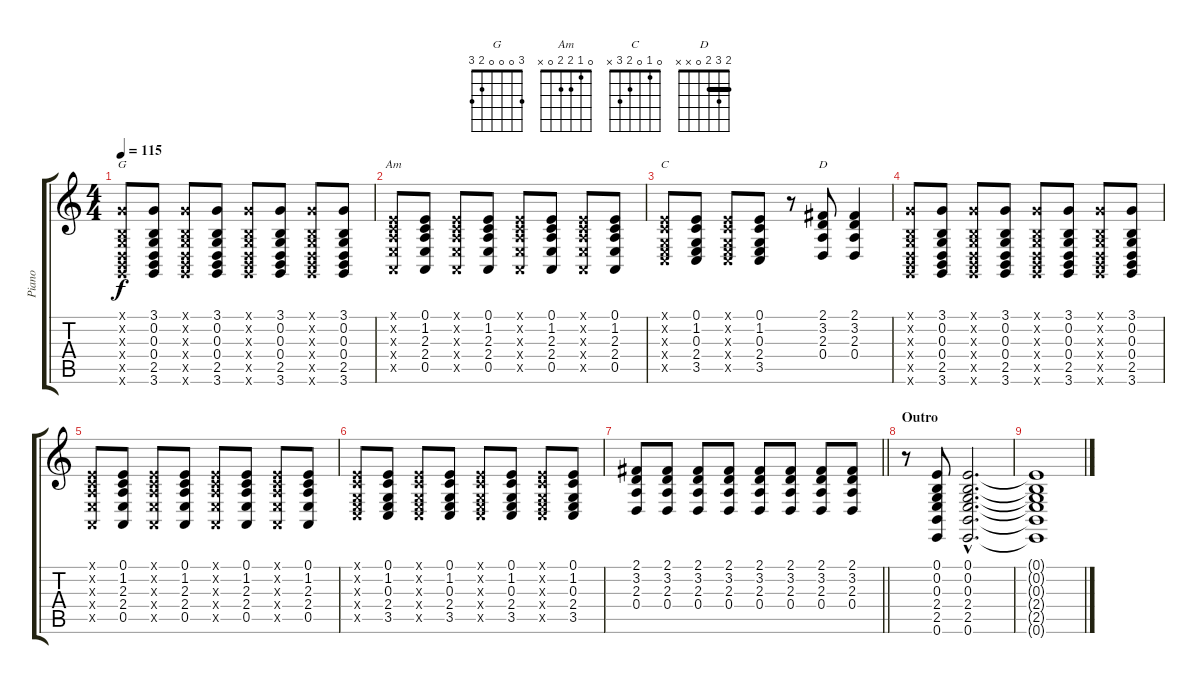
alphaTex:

\track ("Piano" "Piano") {instrument honkytonkpiano}
\staff {score tabs}
\tuning (E4 B3 G3 D3 A2 E2) {hide}
\chord ("G" 3 0 0 0 2 3)
\chord ("Am" 0 1 2 2 0 x)
\chord ("C" 0 1 0 2 3 x)
\chord ("D" 2 3 2 0 x x) {barre 2}
\ts (4 4)
\tempo 115
\clef g2
\ks c
(3.1{x} 0.2{x} 0.3{x} 0.4{x} 2.5{x} 3.6{x}).8{ch "G" dy f} (3.1 0.2 0.3 0.4 2.5 3.6).8 (3.1{x} 0.2{x} 0.3{x} 0.4{x} 2.5{x} 3.6{x}).8 (3.1 0.2 0.3 0.4 2.5 3.6).8 (3.1{x} 0.2{x} 0.3{x} 0.4{x} 2.5{x} 3.6{x}).8 (3.1 0.2 0.3 0.4 2.5 3.6).8 (3.1{x} 0.2{x} 0.3{x} 0.4{x} 2.5{x} 3.6{x}).8 (3.1 0.2 0.3 0.4 2.5 3.6).8 |
(0.1{x} 1.2{x} 2.3{x} 2.4{x} 0.5{x}).8{ch "Am"} (0.1 1.2 2.3 2.4 0.5).8 (0.1{x} 1.2{x} 2.3{x} 2.4{x} 0.5{x}).8 (0.1 1.2 2.3 2.4 0.5).8 (0.1{x} 1.2{x} 2.3{x} 2.4{x} 0.5{x}).8 (0.1 1.2 2.3 2.4 0.5).8 (0.1{x} 1.2{x} 2.3{x} 2.4{x} 0.5{x}).8 (0.1 1.2 2.3 2.4 0.5).8 |
(0.1{x} 1.2{x} 0.3{x} 2.4{x} 3.5{x}).8{ch "C"} (0.1 1.2 0.3 2.4 3.5).8 (0.1{x} 1.2{x} 0.3{x} 2.4{x} 3.5{x}).8 (0.1 1.2 0.3 2.4 3.5).8 r.8 (2.1 3.2 2.3 0.4).8{ch "D"} (2.1 3.2 2.3 0.4).4 |
(3.1{x} 0.2{x} 0.3{x} 0.4{x} 2.5{x} 3.6{x}).8 (3.1 0.2 0.3 0.4 2.5 3.6).8 (3.1{x} 0.2{x} 0.3{x} 0.4{x} 2.5{x} 3.6{x}).8 (3.1 0.2 0.3 0.4 2.5 3.6).8 (3.1{x} 0.2{x} 0.3{x} 0.4{x} 2.5{x} 3.6{x}).8 (3.1 0.2 0.3 0.4 2.5 3.6).8 (3.1{x} 0.2{x} 0.3{x} 0.4{x} 2.5{x} 3.6{x}).8 (3.1 0.2 0.3 0.4 2.5 3.6).8 |
(0.1{x} 1.2{x} 2.3{x} 2.4{x} 0.5{x}).8 (0.1 1.2 2.3 2.4 0.5).8 (0.1{x} 1.2{x} 2.3{x} 2.4{x} 0.5{x}).8 (0.1 1.2 2.3 2.4 0.5).8 (0.1{x} 1.2{x} 2.3{x} 2.4{x} 0.5{x}).8 (0.1 1.2 2.3 2.4 0.5).8 (0.1{x} 1.2{x} 2.3{x} 2.4{x} 0.5{x}).8 (0.1 1.2 2.3 2.4 0.5).8 |
(0.1{x} 1.2{x} 0.3{x} 2.4{x} 3.5{x}).8 (0.1 1.2 0.3 2.4 3.5).8 (0.1{x} 1.2{x} 0.3{x} 2.4{x} 3.5{x}).8 (0.1 1.2 0.3 2.4 3.5).8 (0.1{x} 1.2{x} 0.3{x} 2.4{x} 3.5{x}).8 (0.1 1.2 0.3 2.4 3.5).8 (0.1{x} 1.2{x} 0.3{x} 2.4{x} 3.5{x}).8 (0.1 1.2 0.3 2.4 3.5).8 |
\barLineRight lightlight
(2.1 3.2 2.3 0.4).8 (2.1 3.2 2.3 0.4).8 (2.1 3.2 2.3 0.4).8 (2.1 3.2 2.3 0.4).8 (2.1 3.2 2.3 0.4).8 (2.1 3.2 2.3 0.4).8 (2.1 3.2 2.3 0.4).8 (2.1 3.2 2.3 0.4).8 |
\section ("" "Outro")
r.8 (0.1 0.2 0.3 2.4 2.5 0.6).8 (0.1{hac} 0.2{hac} 0.3{hac} 2.4{hac} 2.5{hac} 0.6{hac}).2{d} |
(0.1{t} 0.2{t} 0.3{t} 2.4{t} 2.5{t} 0.6{t}).1
